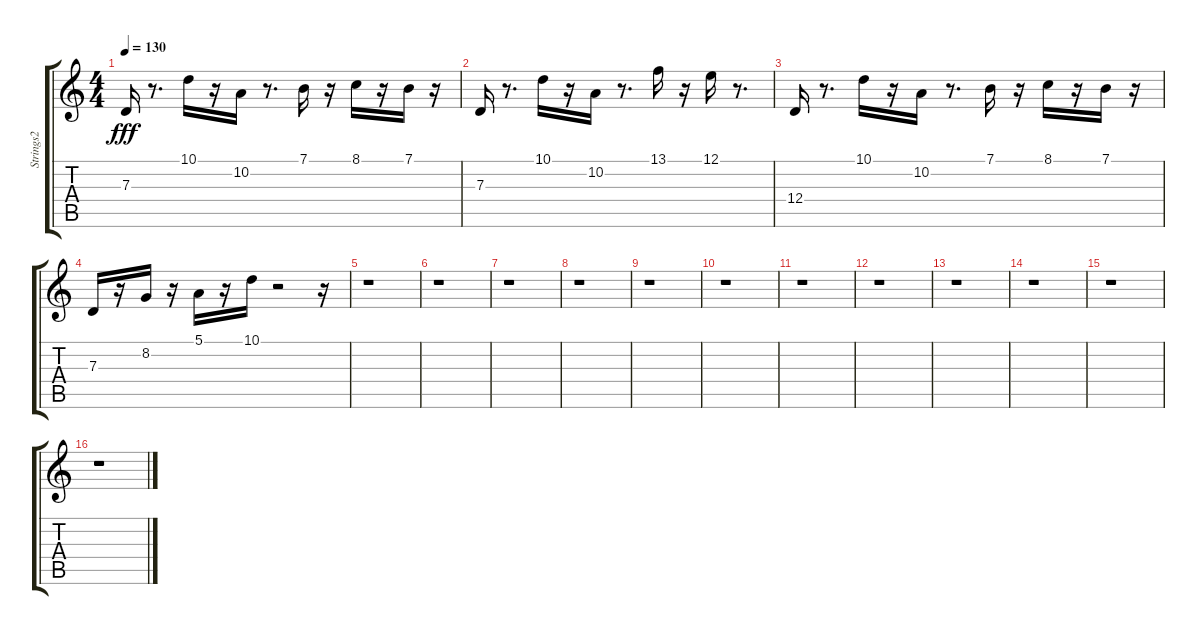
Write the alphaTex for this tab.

\track ("Strings2            " "Strings2  ") {instrument synthstrings1}
\staff {score tabs}
\tuning (E4 B3 G3 D3 A2 E2) {hide}
\ts (4 4)
\tempo 130
\clef g2
\ks c
7.3.16{dy fff} r.8{d} 10.1.16 r.16 10.2.16 r.8{d} 7.1.16 r.16 8.1.16 r.16 7.1.16 r.16 |
7.3.16 r.8{d} 10.1.16 r.16 10.2.16 r.8{d} 13.1.16 r.16 12.1.16 r.8{d} |
12.4.16 r.8{d} 10.1.16 r.16 10.2.16 r.8{d} 7.1.16 r.16 8.1.16 r.16 7.1.16 r.16 |
7.3.16 r.16 8.2.16 r.16 5.1.16 r.16 10.1.16 r.2 r.16 |
r.1 |
r.1 |
r.1 |
r.1 |
r.1 |
r.1 |
r.1 |
r.1 |
r.1 |
r.1 |
r.1 |
r.1
